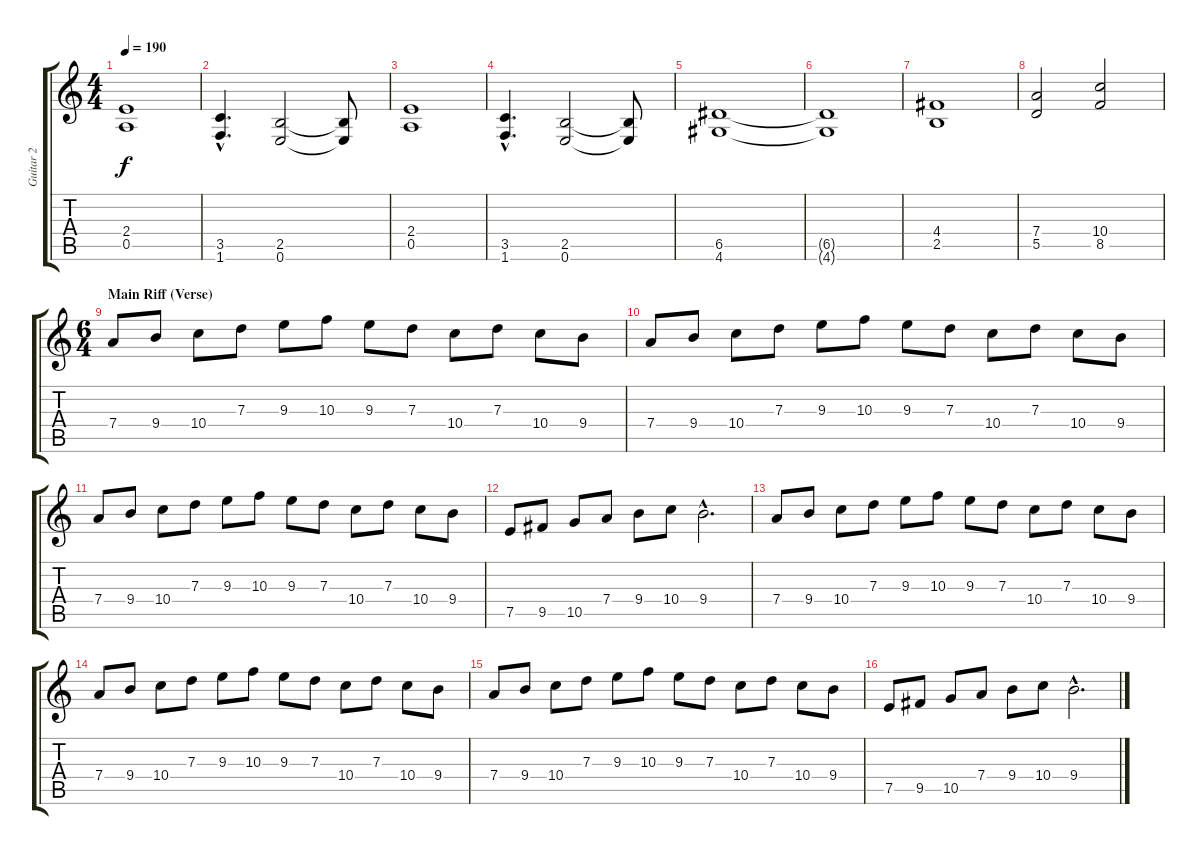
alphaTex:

\track ("Guitar 2" "Guitar 2") {instrument distortionguitar}
\staff {score tabs}
\tuning (E4 B3 G3 D3 A2 E2) {hide}
\ts (4 4)
\tempo 190
\clef g2
\ks c
(2.4 0.5).1{dy f} |
(3.5{hac} 1.6{hac}).4{d} (2.5 0.6).2 (2.5{t} 0.6{t}).8 |
(2.4 0.5).1 |
(3.5{hac} 1.6{hac}).4{d} (2.5 0.6).2 (2.5{t} 0.6{t}).8 |
(6.5 4.6).1 |
(6.5{t} 4.6{t}).1 |
(4.4 2.5).1 |
(7.4 5.5).2 (10.4 8.5).2 |
\ts (6 4)
\section ("" "Main Riff (Verse)")
7.4.8 9.4.8 10.4.8 7.3.8 9.3.8 10.3.8 9.3.8 7.3.8 10.4.8 7.3.8 10.4.8 9.4.8 |
7.4.8 9.4.8 10.4.8 7.3.8 9.3.8 10.3.8 9.3.8 7.3.8 10.4.8 7.3.8 10.4.8 9.4.8 |
7.4.8 9.4.8 10.4.8 7.3.8 9.3.8 10.3.8 9.3.8 7.3.8 10.4.8 7.3.8 10.4.8 9.4.8 |
7.5.8 9.5.8 10.5.8 7.4.8 9.4.8 10.4.8 9.4{hac}.2{d} |
7.4.8 9.4.8 10.4.8 7.3.8 9.3.8 10.3.8 9.3.8 7.3.8 10.4.8 7.3.8 10.4.8 9.4.8 |
7.4.8 9.4.8 10.4.8 7.3.8 9.3.8 10.3.8 9.3.8 7.3.8 10.4.8 7.3.8 10.4.8 9.4.8 |
7.4.8 9.4.8 10.4.8 7.3.8 9.3.8 10.3.8 9.3.8 7.3.8 10.4.8 7.3.8 10.4.8 9.4.8 |
7.5.8 9.5.8 10.5.8 7.4.8 9.4.8 10.4.8 9.4{hac}.2{d}
